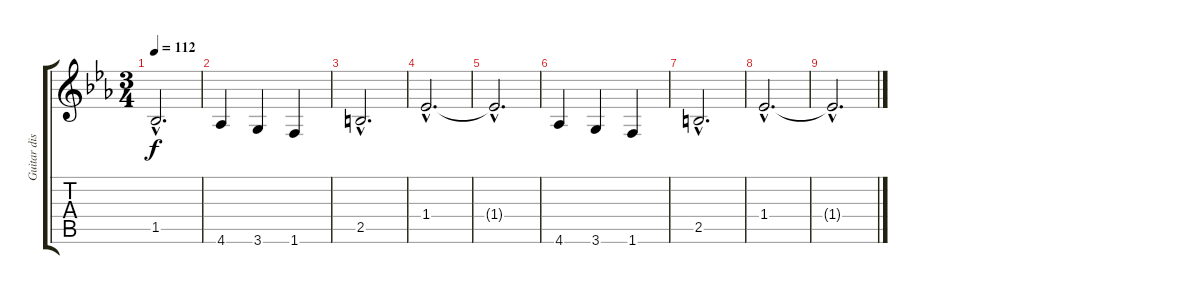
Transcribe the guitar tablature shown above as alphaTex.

\track ("Guitar dist" "Guitar dis") {instrument overdrivenguitar}
\staff {score tabs}
\tuning (E4 B3 G3 D3 A2 E2) {hide}
\ts (3 4)
\tempo 112
\clef g2
\ks cminor
1.5{hac t}.2{d dy f} |
4.6.4 3.6.4 1.6.4 |
2.5{hac}.2{d} |
1.4{hac}.2{d} |
1.4{hac t}.2{d} |
4.6.4 3.6.4 1.6.4 |
2.5{hac}.2{d} |
1.4{hac}.2{d} |
1.4{hac t}.2{d}
